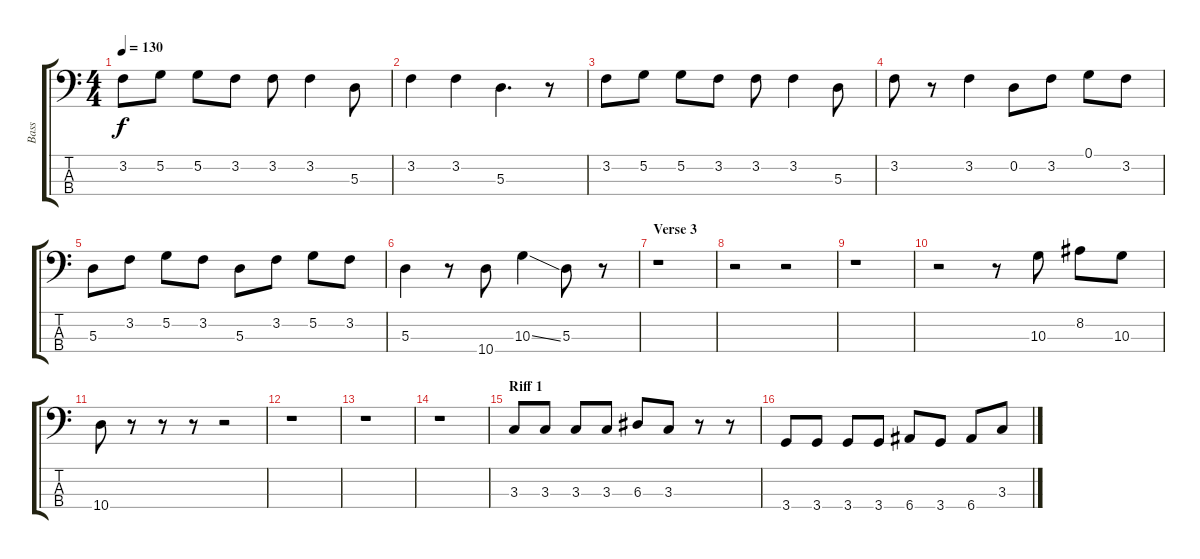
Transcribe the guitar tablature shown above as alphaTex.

\track ("Bass" "Bass") {instrument electricbassfinger}
\staff {score tabs}
\tuning (G2 D2 A1 E1) {hide}
\ts (4 4)
\tempo 130
\clef f4
\ks c
3.2.8{dy f} 5.2.8 5.2.8 3.2.8 3.2.8 3.2.4 5.3.8 |
3.2.4 3.2.4 5.3.4{d} r.8 |
3.2.8 5.2.8 5.2.8 3.2.8 3.2.8 3.2.4 5.3.8 |
3.2.8 r.8 3.2.4 0.2.8 3.2.8 0.1.8 3.2.8 |
5.3.8 3.2.8 5.2.8 3.2.8 5.3.8 3.2.8 5.2.8 3.2.8 |
5.3.4 r.8 10.4.8 10.3{ss}.4 5.3.8 r.8 |
\section ("" "Verse 3")
r.1 |
r.2 r.2 |
r.1 |
r.2 r.8 10.3.8 8.2.8 10.3.8 |
10.4.8 r.8 r.8 r.8 r.2 |
r.1 |
r.1 |
r.1 |
\section ("" "Riff 1")
3.3.8 3.3.8 3.3.8 3.3.8 6.3.8 3.3.8 r.8 r.8 |
3.4.8 3.4.8 3.4.8 3.4.8 6.4.8 3.4.8 6.4.8 3.3.8
